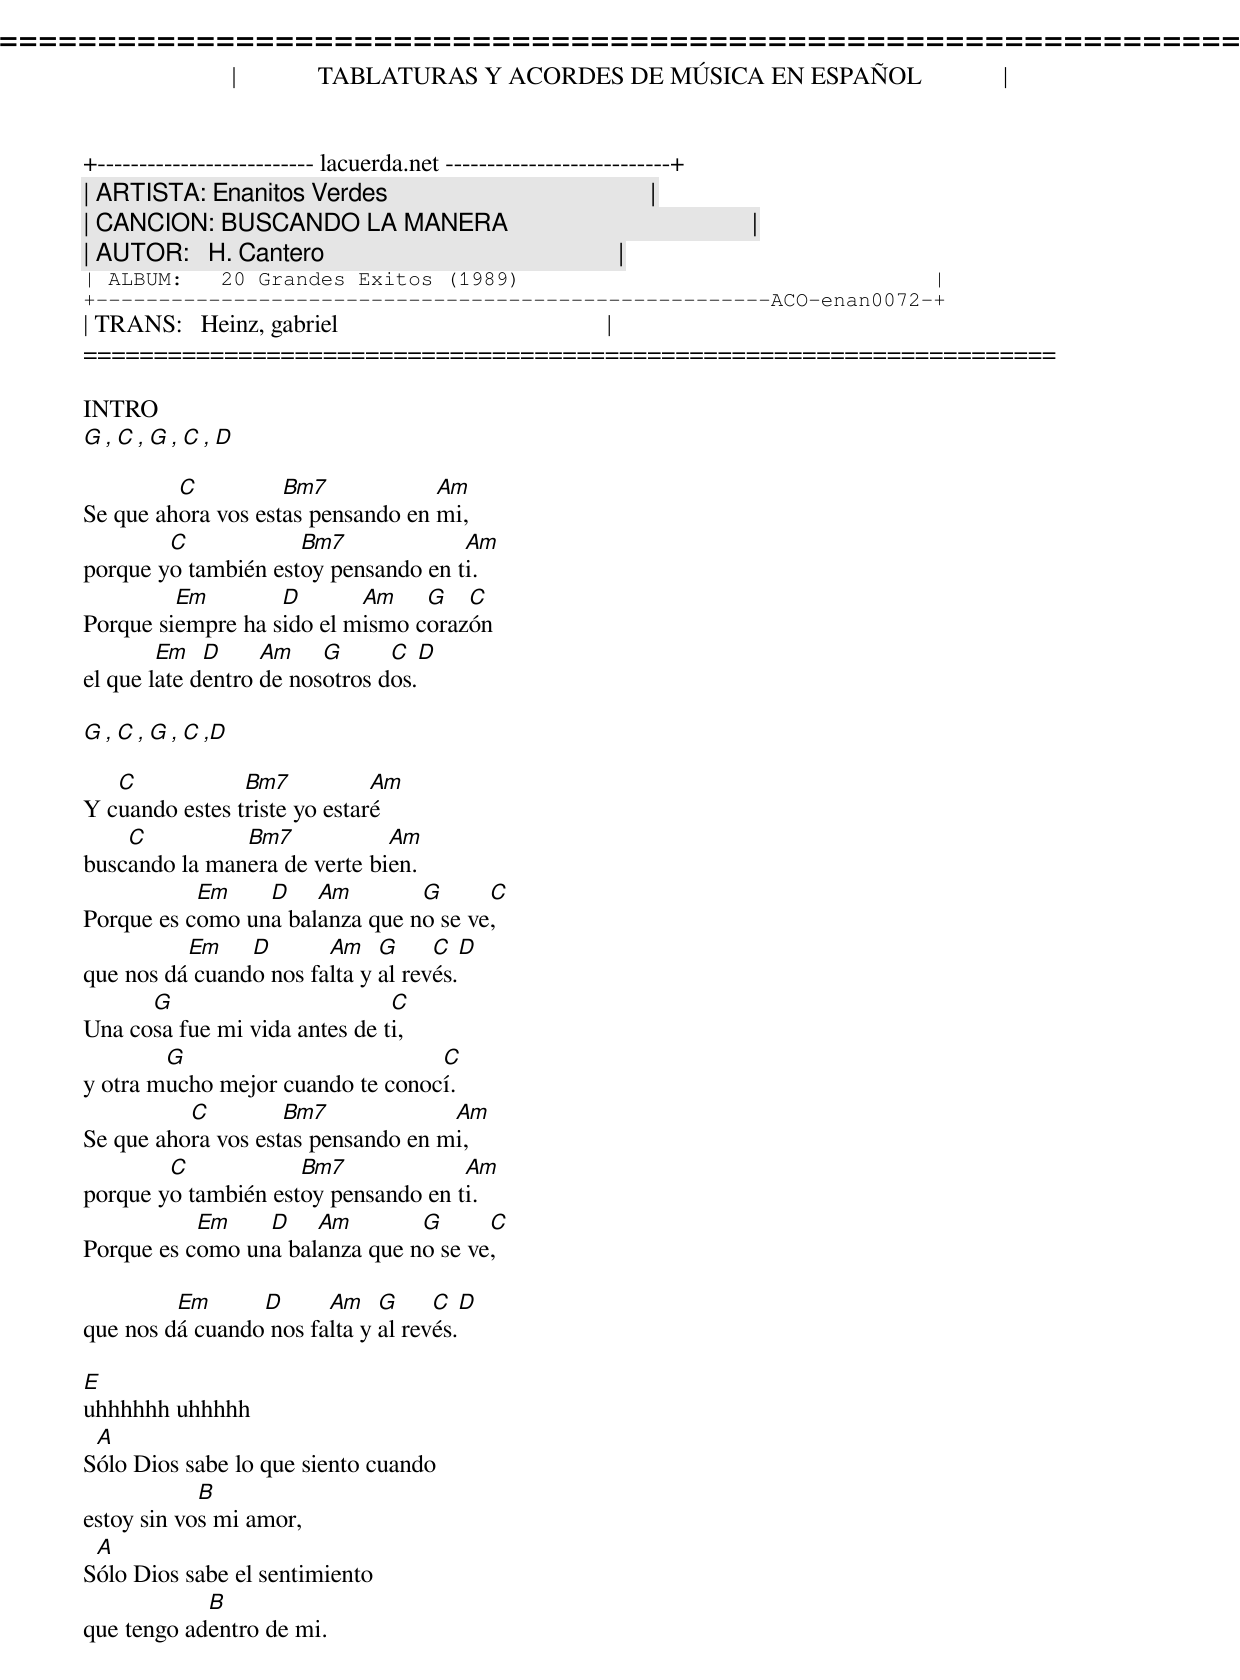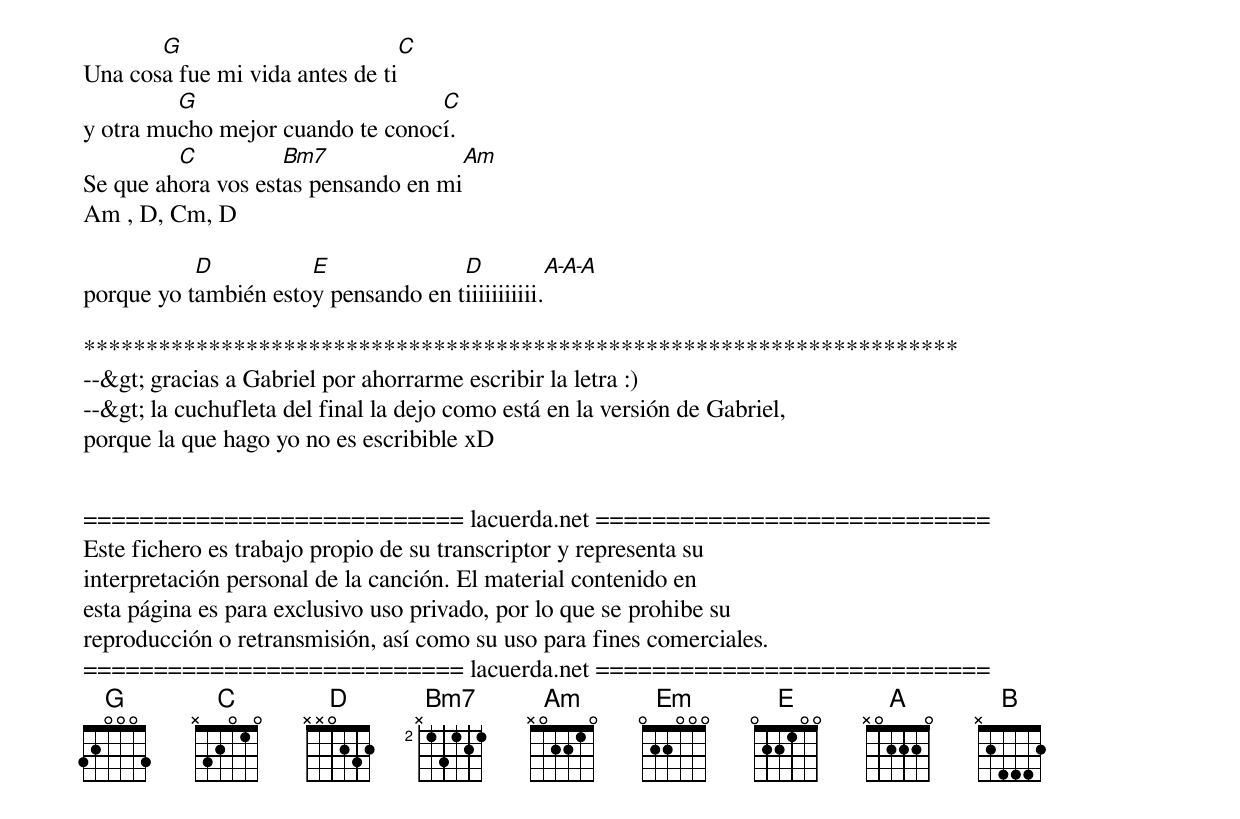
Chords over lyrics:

=====================================================================
|             TABLATURAS Y ACORDES DE MÚSICA EN ESPAÑOL             |
+-------------------------- lacuerda.net ---------------------------+
| ARTISTA: Enanitos Verdes                                          |
| CANCION: BUSCANDO LA MANERA                                       |
| AUTOR:   H. Cantero                                               |
| ALBUM:   20 Grandes Exitos (1989)                                 |
+------------------------------------------------------ACO-enan0072-+
| TRANS:   Heinz, gabriel                                           |
=====================================================================

INTRO
G , C , G , C , D

         C          Bm7            Am
Se que ahora vos estas pensando en mi,
        C            Bm7             Am
porque yo también estoy pensando en ti.
         Em        D       Am    G   C
Porque siempre ha sido el mismo corazón
        Em   D     Am    G      C         D
el que late dentro de nosotros dos.

G , C , G , C ,D

   C            Bm7           Am
Y cuando estes triste yo estaré
    C          Bm7            Am
buscando la manera de verte bien.
           Em    D    Am        G      C
Porque es como una balanza que no se ve,
          Em    D       Am    G     C          D
que nos dá cuando nos falta y al revés.
      G                        C
Una cosa fue mi vida antes de ti,
        G                         C
y otra mucho mejor cuando te conocí.
          C         Bm7             Am
Se que ahora vos estas pensando en mi,
        C            Bm7             Am
porque yo también estoy pensando en ti.
           Em    D    Am        G      C
Porque es como una balanza que no se ve,

         Em      D      Am    G     C          D
que nos dá cuando nos falta y al revés.

E
uhhhhhh uhhhhh
 A
Sólo Dios sabe lo que siento cuando
            B
estoy sin vos mi amor,
 A
Sólo Dios sabe el sentimiento
            B
que tengo adentro de mi.
       G                        C
Una cosa fue mi vida antes de ti
         G                        C
y otra mucho mejor cuando te conocí.
         C          Bm7              Am
Se que ahora vos estas pensando en mi
Am , D, Cm, D

           D          E              D              A-A-A
porque yo también estoy pensando en tiiiiiiiiiii.

**********************************************************************
--&gt; gracias a Gabriel por ahorrarme escribir la letra :)
--&gt; la cuchufleta del final la dejo como está en la versión de Gabriel,
porque la que hago yo no es escribible xD


=========================== lacuerda.net ============================
Este fichero es trabajo propio de su transcriptor y representa su
interpretación personal de la canción. El material contenido en
esta página es para exclusivo uso privado, por lo que se prohibe su
reproducción o retransmisión, así como su uso para fines comerciales.
=========================== lacuerda.net ============================
